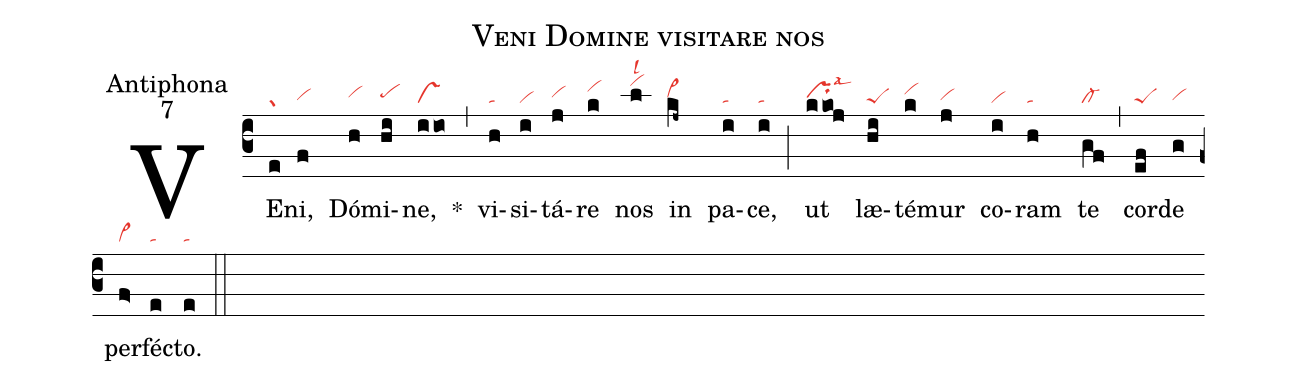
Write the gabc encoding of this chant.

name: Veni Domine visitare nos;
office-part: Antiphona;
mode: 7;
nabc-lines: 1;
%%
(c3)
VE(e|gr)ni,(f|vihg) Dó(h|vihh)mi(hi|pehh)ne,(i!/io|vs) *(,)
vi(h|ta)si(i|vi)tá(j|vihh)re(k|vihj) nos(l|vihllsl2) in(kj~|vi>hh) pa(i|ta)ce,(i|ta) (;)
ut(k!/koj|prhhlsal3) læ(hi|peS)té(k|vihi)mur(j|vihg) co(i|vi)ram(h|ta) te(gf|cl-) (,)
cor(ef|peS)de(g|vihg) per(f>|vi>)féc(e|ta)to.(e|ta) (::)
